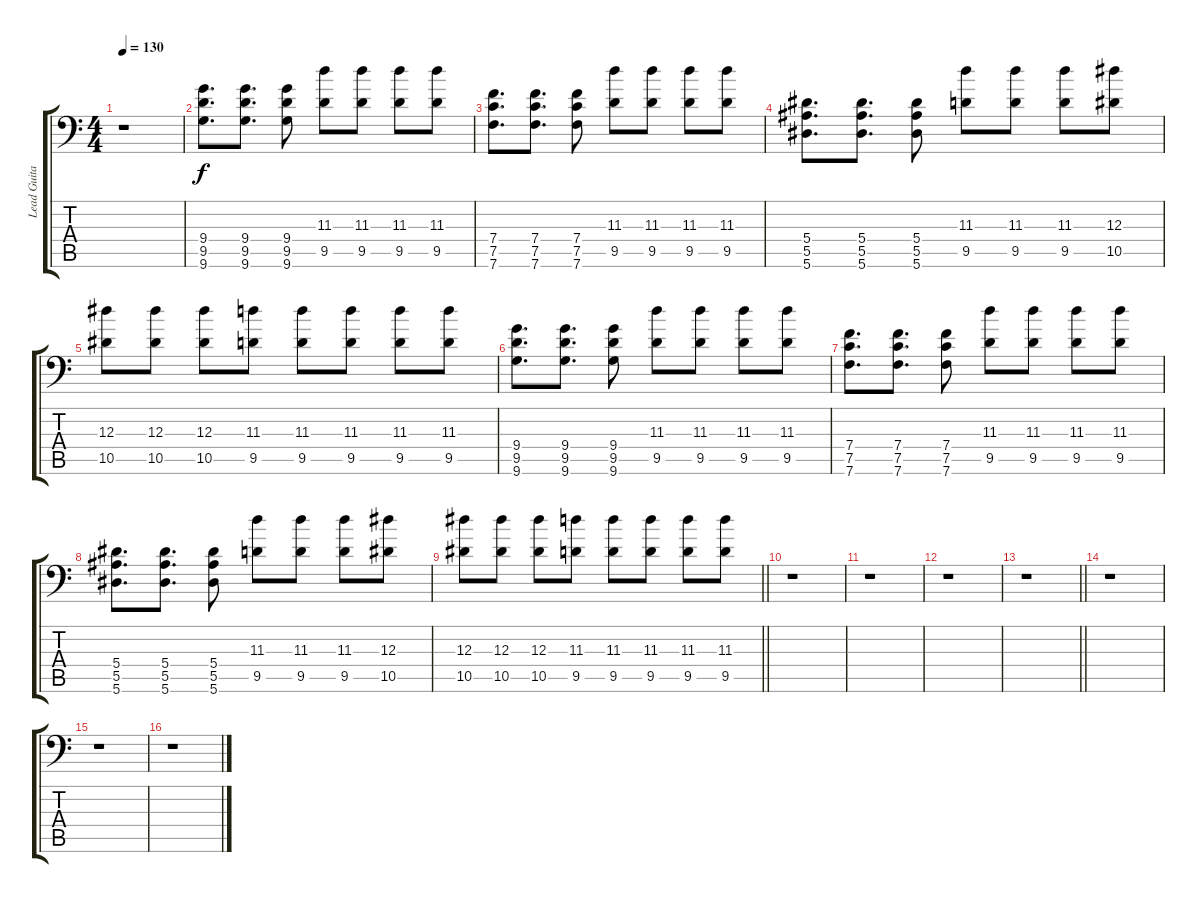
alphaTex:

\track ("Lead Guitar" "Lead Guita") {instrument distortionguitar}
\staff {score tabs}
\tuning (C4 G3 Eb3 Bb2 F2 Bb1) {hide}
\ts (4 4)
\tempo 130
\clef f4
\ks c
r.1{dy f} |
(9.4 9.5 9.6).8{d} (9.4 9.5 9.6).8{d} (9.4 9.5 9.6).8 (11.3 9.5).8 (11.3 9.5).8 (11.3 9.5).8 (11.3 9.5).8 |
(7.4 7.5 7.6).8{d} (7.4 7.5 7.6).8{d} (7.4 7.5 7.6).8 (11.3 9.5).8 (11.3 9.5).8 (11.3 9.5).8 (11.3 9.5).8 |
(5.4 5.5 5.6).8{d} (5.4 5.5 5.6).8{d} (5.4 5.5 5.6).8 (11.3 9.5).8 (11.3 9.5).8 (11.3 9.5).8 (12.3 10.5).8 |
(12.3 10.5).8 (12.3 10.5).8 (12.3 10.5).8 (11.3 9.5).8 (11.3 9.5).8 (11.3 9.5).8 (11.3 9.5).8 (11.3 9.5).8 |
(9.4 9.5 9.6).8{d} (9.4 9.5 9.6).8{d} (9.4 9.5 9.6).8 (11.3 9.5).8 (11.3 9.5).8 (11.3 9.5).8 (11.3 9.5).8 |
(7.4 7.5 7.6).8{d} (7.4 7.5 7.6).8{d} (7.4 7.5 7.6).8 (11.3 9.5).8 (11.3 9.5).8 (11.3 9.5).8 (11.3 9.5).8 |
(5.4 5.5 5.6).8{d} (5.4 5.5 5.6).8{d} (5.4 5.5 5.6).8 (11.3 9.5).8 (11.3 9.5).8 (11.3 9.5).8 (12.3 10.5).8 |
\barLineRight lightlight
(12.3 10.5).8 (12.3 10.5).8 (12.3 10.5).8 (11.3 9.5).8 (11.3 9.5).8 (11.3 9.5).8 (11.3 9.5).8 (11.3 9.5).8 |
\section ("" "")
r.1 |
r.1 |
r.1 |
\barLineRight lightlight
r.1 |
\section ("" "")
r.1 |
r.1 |
r.1
